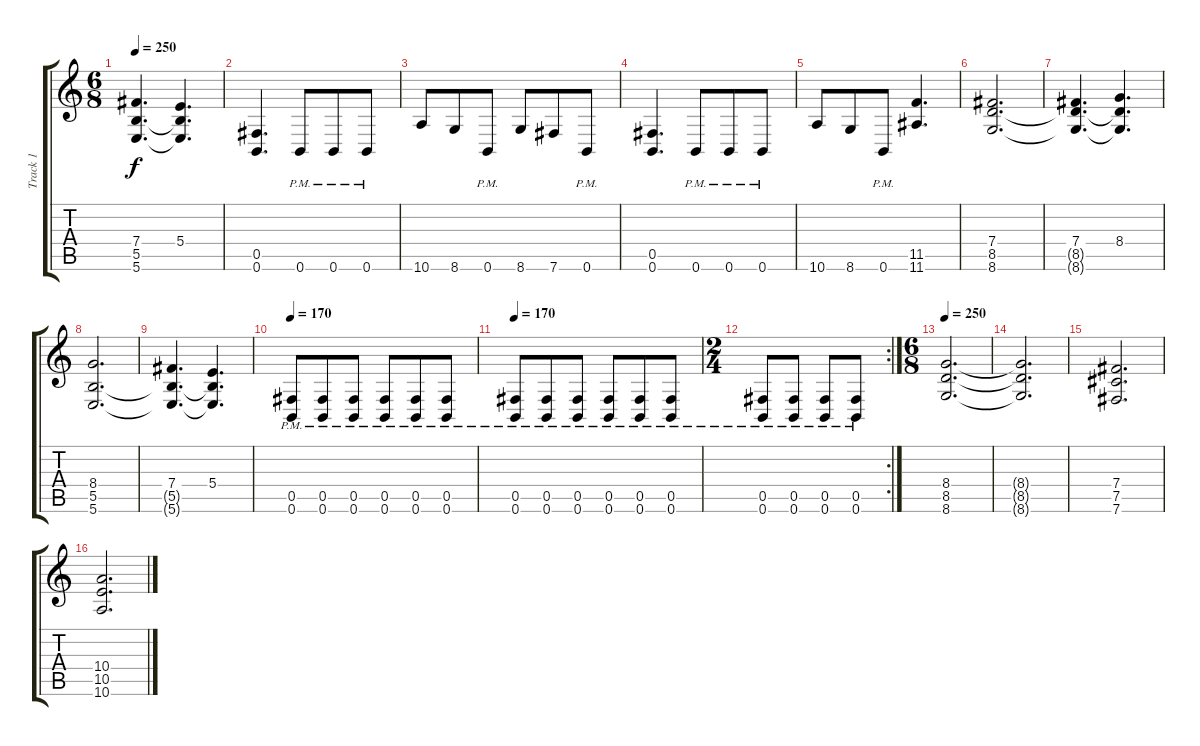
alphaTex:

\track ("Track 1" "Track 1") {instrument distortionguitar}
\staff {score tabs}
\tuning (Db4 Ab3 E3 B2 Gb2 B1) {hide}
\ts (6 8)
\tempo 250
\clef g2
\ks c
(7.4 5.5{t} 5.6{t}).4{d dy f} (5.4 5.5{t} 5.6{t}).4{d} |
(0.5 0.6).4{d} 0.6{pm}.8 0.6{pm}.8 0.6{pm}.8 |
10.6.8 8.6.8 0.6{pm}.8 8.6.8 7.6.8 0.6{pm}.8 |
(0.5 0.6).4{d} 0.6{pm}.8 0.6{pm}.8 0.6{pm}.8 |
10.6.8 8.6.8 0.6{pm}.8 (11.5 11.6).4{d} |
(7.4 8.5 8.6).2{d} |
(7.4 8.5{t} 8.6{t}).4{d} (8.4 8.5{t} 8.6{t}).4{d} |
(8.4 5.5 5.6).2{d} |
(7.4 5.5{t} 5.6{t}).4{d} (5.4 5.5{t} 5.6{t}).4{d} |
\tempo 170
(0.5{pm} 0.6{pm}).8 (0.5{pm} 0.6{pm}).8 (0.5{pm} 0.6{pm}).8 (0.5{pm} 0.6{pm}).8 (0.5{pm} 0.6{pm}).8 (0.5{pm} 0.6{pm}).8 |
\tempo 170
(0.5{pm} 0.6{pm}).8 (0.5{pm} 0.6{pm}).8 (0.5{pm} 0.6{pm}).8 (0.5{pm} 0.6{pm}).8 (0.5{pm} 0.6{pm}).8 (0.5{pm} 0.6{pm}).8 |
\rc 2
\ts (2 4)
(0.5{pm} 0.6{pm}).8 (0.5{pm} 0.6{pm}).8 (0.5{pm} 0.6{pm}).8 (0.5{pm} 0.6{pm}).8 |
\ts (6 8)
\tempo 250
(8.4 8.5 8.6).2{d} |
(8.4{t} 8.5{t} 8.6{t}).2{d} |
(7.4 7.5 7.6).2{d} |
(10.4 10.5 10.6).2{d}
